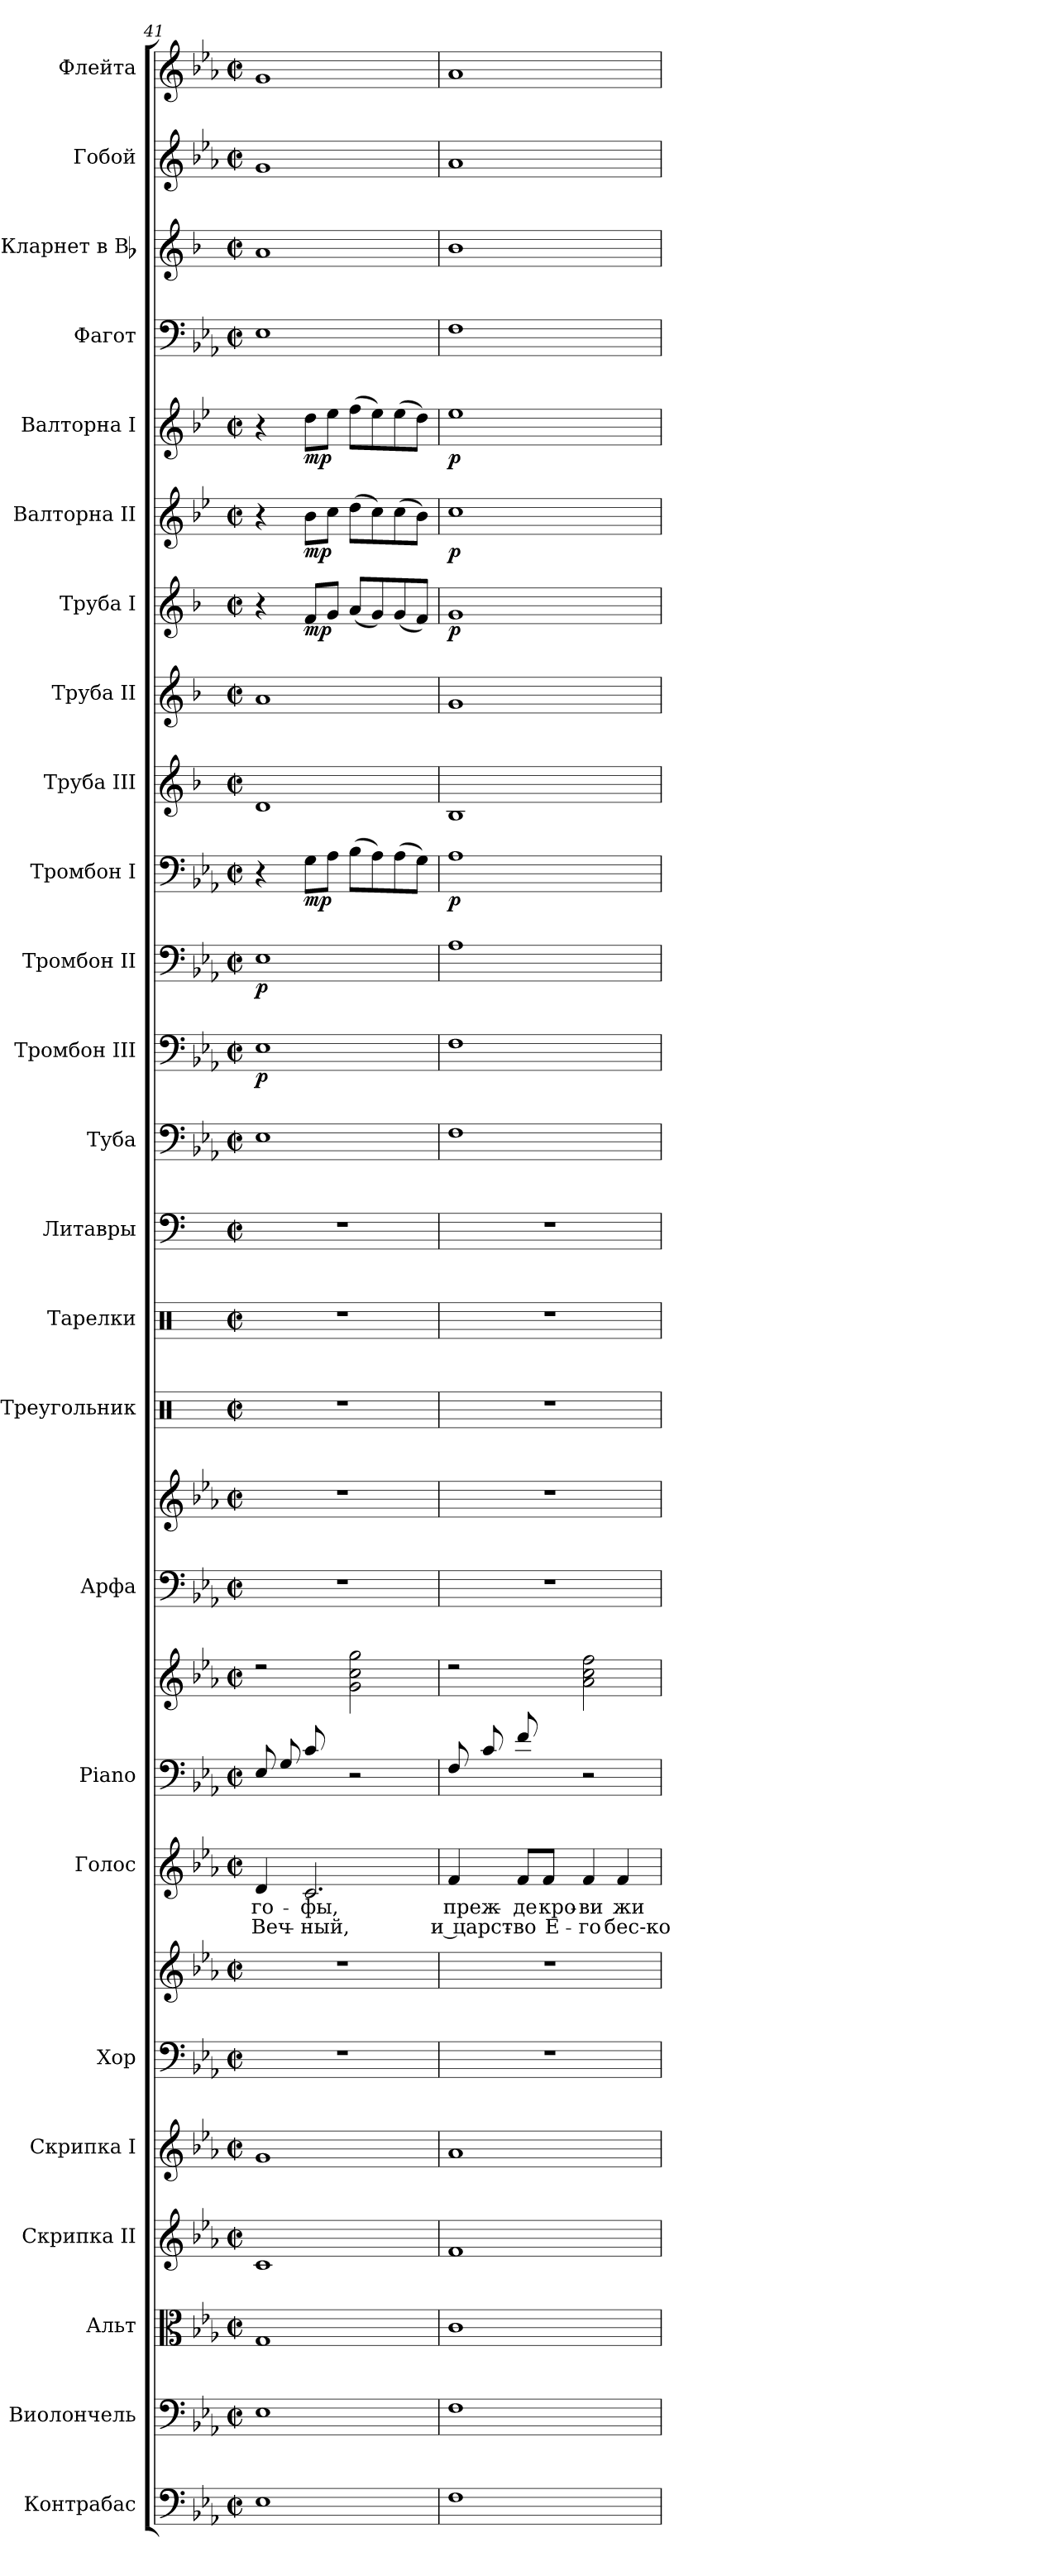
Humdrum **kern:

**kern	**kern	**kern	**kern	**kern	**kern	**kern	**kern	**text	**text	**kern	**kern	**kern	**kern	**kern	**kern	**kern	**kern	**kern	**dynam	**kern	**dynam	**kern	**dynam	**kern	**kern	**kern	**dynam	**kern	**dynam	**kern	**dynam	**kern	**kern	**kern	**kern
*part25	*part24	*part23	*part22	*part21	*part20	*part20	*part19	*part19	*part19	*part18	*part18	*part17	*part17	*part16	*part15	*part14	*part13	*part12	*part12	*part11	*part11	*part10	*part10	*part9	*part8	*part7	*part7	*part6	*part6	*part5	*part5	*part4	*part3	*part2	*part1
*staff28	*staff27	*staff26	*staff25	*staff24	*staff23	*staff22	*staff21	*staff21	*staff21	*staff20	*staff19	*staff18	*staff17	*staff16	*staff15	*staff14	*staff13	*staff12	*staff12	*staff11	*staff11	*staff10	*staff10	*staff9	*staff8	*staff7	*staff7	*staff6	*staff6	*staff5	*staff5	*staff4	*staff3	*staff2	*staff1
*I"Контрабас	*I"Виолончель	*I"Альт	*I"Скрипка II	*I"Скрипка I	*I"Хор	*	*I"Голос	*	*	*I"Piano	*	*I"Арфа	*	*I"Треугольник	*I"Тарелки	*I"Литавры	*I"Туба	*I"Тромбон III	*	*I"Тромбон II	*	*I"Тромбон I	*	*I"Труба III	*I"Труба II	*I"Труба I	*	*I"Валторна II	*	*I"Валторна I	*	*I"Фагот	*I"Кларнет в Bb	*I"Гобой	*I"Флейта
*	*	*	*I'Скр. II	*I'Скр. I	*	*	*	*	*	*I'Pno.	*	*	*	*	*	*	*	*I'Тромб. III	*	*I'Тромб. II	*	*I'Тромб. I	*	*I'Трб. III	*I'Трб. II	*I'Трб. I	*	*I'Валт. II	*	*I'Валт. I	*	*	*	*	*
*clefF4	*clefF4	*clefC3	*clefG2	*clefG2	*clefF4	*clefG2	*clefG2	*	*	*clefF4	*clefG2	*clefF4	*clefG2	*clefX	*clefX	*clefF4	*clefF4	*clefF4	*	*clefF4	*	*clefF4	*	*clefG2	*clefG2	*clefG2	*	*clefG2	*	*clefG2	*	*clefF4	*clefG2	*clefG2	*clefG2
*ITrd7c12	*	*	*	*	*	*	*	*	*	*	*	*	*	*	*	*	*	*	*	*	*	*	*	*ITrd1c2	*ITrd1c2	*ITrd1c2	*	*ITrd4c7	*	*ITrd4c7	*	*	*ITrd1c2	*	*
*k[b-e-a-]	*k[b-e-a-]	*k[b-e-a-]	*k[b-e-a-]	*k[b-e-a-]	*k[b-e-a-]	*k[b-e-a-]	*k[b-e-a-]	*	*	*k[b-e-a-]	*k[b-e-a-]	*k[b-e-a-]	*k[b-e-a-]	*k[]	*k[]	*k[]	*k[b-e-a-]	*k[b-e-a-]	*	*k[b-e-a-]	*	*k[b-e-a-]	*	*k[b-e-a-]	*k[b-e-a-]	*k[b-e-a-]	*	*k[b-e-a-]	*	*k[b-e-a-]	*	*k[b-e-a-]	*k[b-e-a-]	*k[b-e-a-]	*k[b-e-a-]
*c:	*c:	*c:	*c:	*c:	*c:	*c:	*c:	*	*	*c:	*c:	*c:	*c:	*C:	*C:	*a:	*c:	*c:	*	*c:	*	*c:	*	*c:	*c:	*c:	*	*c:	*	*c:	*	*c:	*c:	*c:	*c:
*M2/2	*M2/2	*M2/2	*M2/2	*M2/2	*M2/2	*M2/2	*M2/2	*	*	*M2/2	*M2/2	*M2/2	*M2/2	*M2/2	*M2/2	*M2/2	*M2/2	*M2/2	*	*M2/2	*	*M2/2	*	*M2/2	*M2/2	*M2/2	*	*M2/2	*	*M2/2	*	*M2/2	*M2/2	*M2/2	*M2/2
*met(c|)	*met(c|)	*met(c|)	*met(c|)	*met(c|)	*met(c|)	*met(c|)	*met(c|)	*	*	*met(c|)	*met(c|)	*met(c|)	*met(c|)	*met(c|)	*met(c|)	*met(c|)	*met(c|)	*met(c|)	*	*met(c|)	*	*met(c|)	*	*met(c|)	*met(c|)	*met(c|)	*	*met(c|)	*	*met(c|)	*	*met(c|)	*met(c|)	*met(c|)	*met(c|)
=41	=41	=41	=41	=41	=41	=41	=41	=41	=41	=41	=41	=41	=41	=41	=41	=41	=41	=41	=41	=41	=41	=41	=41	=41	=41	=41	=41	=41	=41	=41	=41	=41	=41	=41	=41
!	!	!	!	!	!	!	!	!LO:LY:b:color=#000000	!LO:LY:b:color=#000000	!	!	!	!	!	!	!	!	!	!	!	!	!	!	!	!	!	!	!	!	!	!	!	!	!	!
*	*	*	*	*	*	*	*	*	*	*	*^	*	*	*	*	*	*	*	*	*	*	*	*	*	*	*	*	*	*	*	*	*	*	*	*
1EE-i	1E-i	1Gi	1ci	1gi	1r	1r	4di/	-го-	Веч-	8E-i/L	2r	4.ryy	1r	1r	1r	1r	1r	1E-i	1E-i	p	1E-i	p	4r	.	1ci	1gi	4r	.	4r	.	4r	.	1E-i	1gi	1gi	1gi
.	.	.	.	.	.	.	.	.	.	8Gi/	.	.	.	.	.	.	.	.	.	.	.	.	.	.	.	.	.	.	.	.	.	.	.	.	.	.
!	!	!	!	!	!	!	!	!LO:LY:b:color=#000000	!LO:LY:b:color=#000000	!	!	!	!	!	!	!	!	!	!	!	!	!	!	!	!	!	!	!	!	!	!	!	!	!	!	!
.	.	.	.	.	.	.	2.ci/	-фы,	-ный,	8ci/	.	.	.	.	.	.	.	.	.	.	.	.	8Gi\L	mp	.	.	8e-i/L	mp	8e-i\L	mp	8gi\L	mp	.	.	.	.
.	.	.	.	.	.	.	.	.	.	8ryy	.	8gi\J	.	.	.	.	.	.	.	.	.	.	8A-i\J	.	.	.	8fi/J	.	8fi\J	.	8a-i\J	.	.	.	.	.
.	.	.	.	.	.	.	.	.	.	2r	2gi\ 2cci 2ggi	2ryy	.	.	.	.	.	.	.	.	.	.	(8B-i\L	.	.	.	(8gi/L	.	(8gi\L	.	(8b-i\L	.	.	.	.	.
.	.	.	.	.	.	.	.	.	.	.	.	.	.	.	.	.	.	.	.	.	.	.	8A-i\)	.	.	.	8fi/)	.	8fi\)	.	8a-i\)	.	.	.	.	.
.	.	.	.	.	.	.	.	.	.	.	.	.	.	.	.	.	.	.	.	.	.	.	(8A-i\	.	.	.	(8fi/	.	(8fi\	.	(8a-i\	.	.	.	.	.
.	.	.	.	.	.	.	.	.	.	.	.	.	.	.	.	.	.	.	.	.	.	.	8Gi\J)	.	.	.	8e-i/J)	.	8e-i\J)	.	8gi\J)	.	.	.	.	.
!!LO:PB:g=z
=42	=42	=42	=42	=42	=42	=42	=42	=42	=42	=42	=42	=42	=42	=42	=42	=42	=42	=42	=42	=42	=42	=42	=42	=42	=42	=42	=42	=42	=42	=42	=42	=42	=42	=42	=42	=42
!	!	!	!	!	!	!	!	!LO:LY:b:color=#000000	!LO:LY:b:color=#000000	!	!	!	!	!	!	!	!	!	!	!	!	!	!	!	!	!	!	!	!	!	!	!	!	!	!	!
1FFi	1Fi	1ci	1fi	1a-i	1r	1r	4fi/	преж-	и царст-	8Fi/L	2r	4.ryy	1r	1r	1r	1r	1r	1Fi	1Fi	.	1A-i	.	1A-i	p	1A-i	1fi	1fi	p	1fi	p	1a-i	p	1Fi	1a-i	1a-i	1a-i
.	.	.	.	.	.	.	.	.	.	8ci/	.	.	.	.	.	.	.	.	.	.	.	.	.	.	.	.	.	.	.	.	.	.	.	.	.	.
!	!	!	!	!	!	!	!	!LO:LY:b:color=#000000	!LO:LY:b:color=#000000	!	!	!	!	!	!	!	!	!	!	!	!	!	!	!	!	!	!	!	!	!	!	!	!	!	!	!
.	.	.	.	.	.	.	8fi/L	-де	-во	8fi/	.	.	.	.	.	.	.	.	.	.	.	.	.	.	.	.	.	.	.	.	.	.	.	.	.	.
!	!	!	!	!	!	!	!	!LO:LY:b:color=#000000	!LO:LY:b:color=#000000	!	!	!	!	!	!	!	!	!	!	!	!	!	!	!	!	!	!	!	!	!	!	!	!	!	!	!
.	.	.	.	.	.	.	8fi/J	кро-	Е-	8ryy	.	8a-i\J	.	.	.	.	.	.	.	.	.	.	.	.	.	.	.	.	.	.	.	.	.	.	.	.
!	!	!	!	!	!	!	!	!LO:LY:b:color=#000000	!LO:LY:b:color=#000000	!	!	!	!	!	!	!	!	!	!	!	!	!	!	!	!	!	!	!	!	!	!	!	!	!	!	!
.	.	.	.	.	.	.	4fi/	-ви	-го	2r	2a-i\ 2cci 2ffi	2ryy	.	.	.	.	.	.	.	.	.	.	.	.	.	.	.	.	.	.	.	.	.	.	.	.
!	!	!	!	!	!	!	!	!LO:LY:b:color=#000000	!LO:LY:b:color=#000000	!	!	!	!	!	!	!	!	!	!	!	!	!	!	!	!	!	!	!	!	!	!	!	!	!	!	!
.	.	.	.	.	.	.	4fi/	жи-	бес-ко-	.	.	.	.	.	.	.	.	.	.	.	.	.	.	.	.	.	.	.	.	.	.	.	.	.	.	.
*	*	*	*	*	*	*	*	*	*	*	*v	*v	*	*	*	*	*	*	*	*	*	*	*	*	*	*	*	*	*	*	*	*	*	*	*	*
=	=	=	=	=	=	=	=	=	=	=	=	=	=	=	=	=	=	=	=	=	=	=	=	=	=	=	=	=	=	=	=	=	=	=	=
*-	*-	*-	*-	*-	*-	*-	*-	*-	*-	*-	*-	*-	*-	*-	*-	*-	*-	*-	*-	*-	*-	*-	*-	*-	*-	*-	*-	*-	*-	*-	*-	*-	*-	*-	*-
